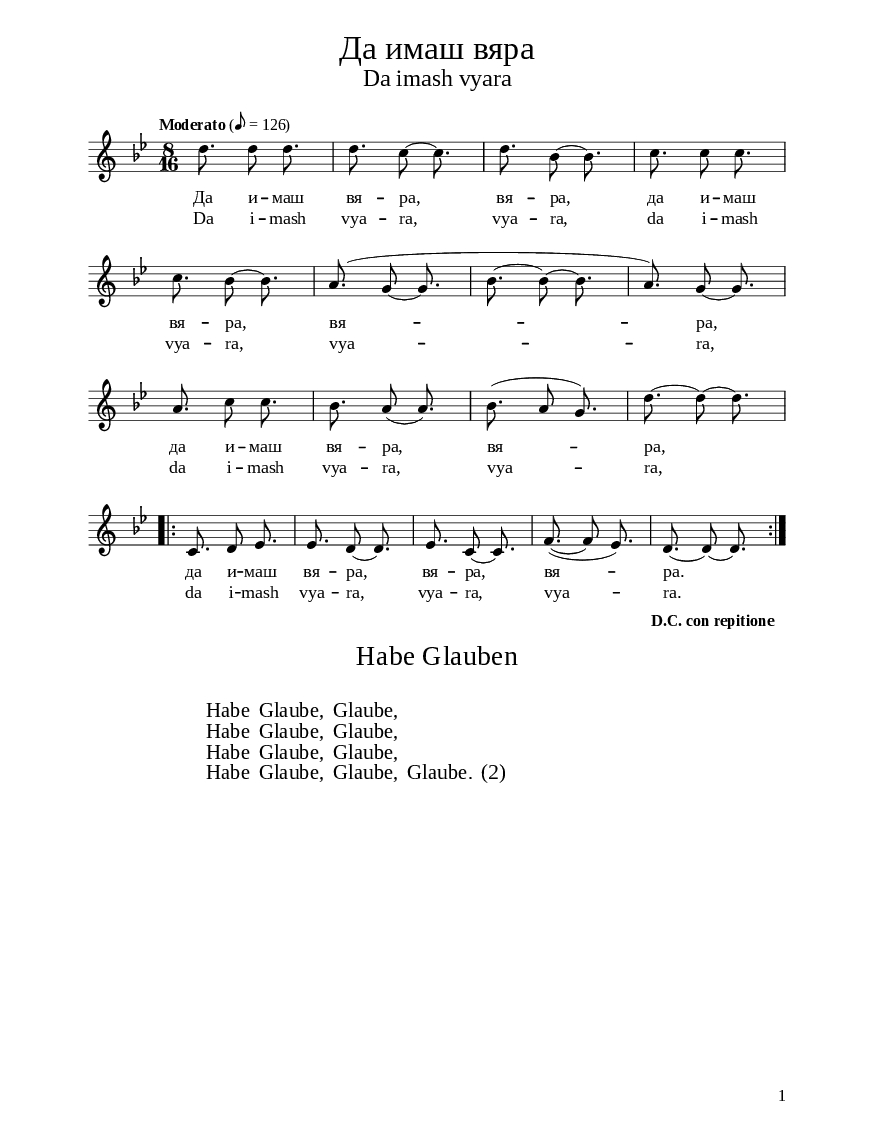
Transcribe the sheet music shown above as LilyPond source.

\version "2.24.0"

% include paper part and global functions
\include "include/globals.ily"

\bookpart {
  \label #'ref110_1
  \tocItem \markup "Да имаш вяра – Da imash vyara"
  \include "include/bookpart-paper.ily"
  \score {
    \include "include/score-layout.ily"


    \new Voice \relative c' {
      \clef treble
      \key g \minor
      \time 8/16
      \tempoFunc "Moderato" 8 "126"
      \autoBeamOff

      d'8. d8 d8. | % 2
      d8. c8 ~ c8. | % 3
      d8. bes8 ~ bes8. | % 4
      c8. c8 c8. \break | % 5
      c8. bes8 ~ bes8. | % 6
      a8. ( g8 ~ g8. | % 7
      bes8. ~ bes8 ~ bes8. | % 8
      a8. ) g8 ~ g8. \break | % 9
      a8. c8 c8. |
      bes8. a8 ( a8. ) | % 11
      bes8. ( a8 g8. ) | % 12
      d'8. ~ d8 ~ d8. \break | % 13
      \repeat volta 2 {
        c,8. d8 es8. | % 14
        es8. d8 ~ d8. | % 15
        es8. c8 ~ c8. | % 16
        f8. ( ~ f8 es8. ) | % 17
        d8. ~ d8 ~ d8.
      }

    }

    \addlyrics {
      Да и -- маш
      вя -- ра, вя -- ра, да и -- маш вя -- ра, вя --
      ра, да и -- маш вя -- ра, вя -- ра, да и --
      маш вя -- ра, вя -- ра, вя -- ра.}
      \addlyrics {
        Da i -- mash vya
        -- ra, vya -- ra, da i -- mash vya -- ra, vya -- ra, da i --
        mash vya -- ra, vya -- ra, da i -- mash vya -- ra, vya --
        ra, vya -- ra.}

        \header {
          title = \titleFunc "Да имаш вяра" "Da imash vyara"
        }

        \midi{}

      } % score

      \markup \dc-one "D.C. con repitione"
      

      % include foreign translation(s) of the song

      %\pageBreak
      \version "2.20.0"

\markup \fill-line { \fontsize #deTitleFontSize "Habe Glauben" }
\markup \null
\markup \null
\markup \fontsize #deCoupletFontSize {
  \hspace #10
  \override #`(baseline-skip . ,deCoupletBaselineSkip)

  \column {
     \line { " " }
      \line { " " Habe Glaube, Glaube,}

   \line { " "Habe Glaube, Glaube,}

   \line { " "Habe Glaube, Glaube,}

   \line { " "Habe Glaube, Glaube, Glaube. (2) }


    }


}


    } % bookpart
